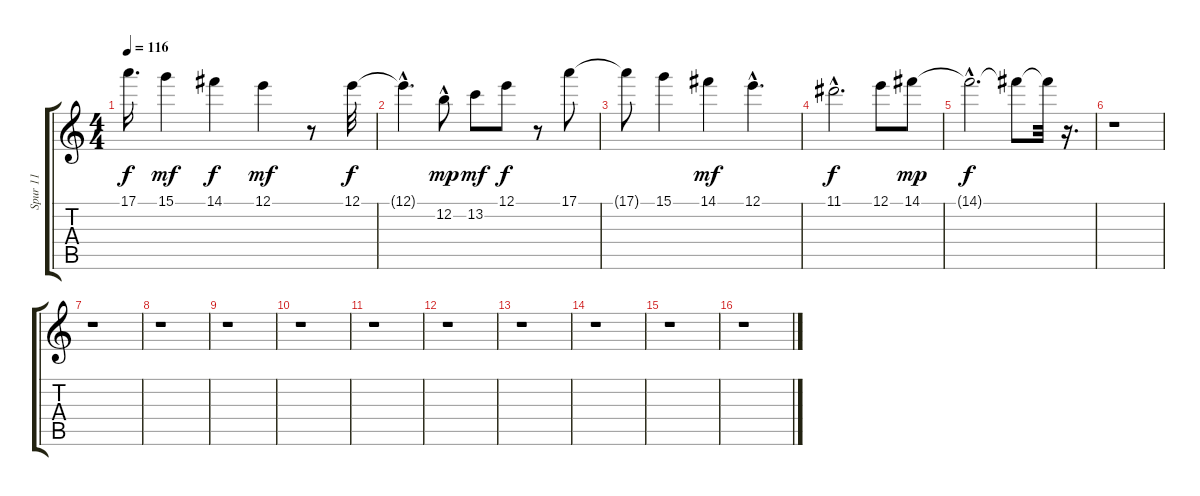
\track ("Spur 11" "Spur 11") {instrument overdrivenguitar}
\staff {score tabs}
\tuning (E4 B3 G3 D3 A2 E2) {hide}
\ts (4 4)
\tempo 116
\clef g2
\ks c
17.1{t}.16{d dy f} 15.1.4{dy mf} 14.1.4{dy f} 12.1.4{dy mf} r.8 12.1.32{dy f} |
12.1{hac t}.4{d} 12.2{hac}.8{dy mp} 13.2.8{dy mf} 12.1.8{dy f} r.8 17.1.8 |
17.1{t}.8 15.1.4 14.1.4{dy mf} 12.1{hac}.4{d} |
11.1{hac}.2{d dy f} 12.1.8 14.1.8{dy mp} |
14.1{hac t}.2{d dy f} 14.1{t}.8 14.1{t}.32 r.16{d} |
r.1 |
r.1 |
r.1 |
r.1 |
r.1 |
r.1 |
r.1 |
r.1 |
r.1 |
r.1 |
r.1
